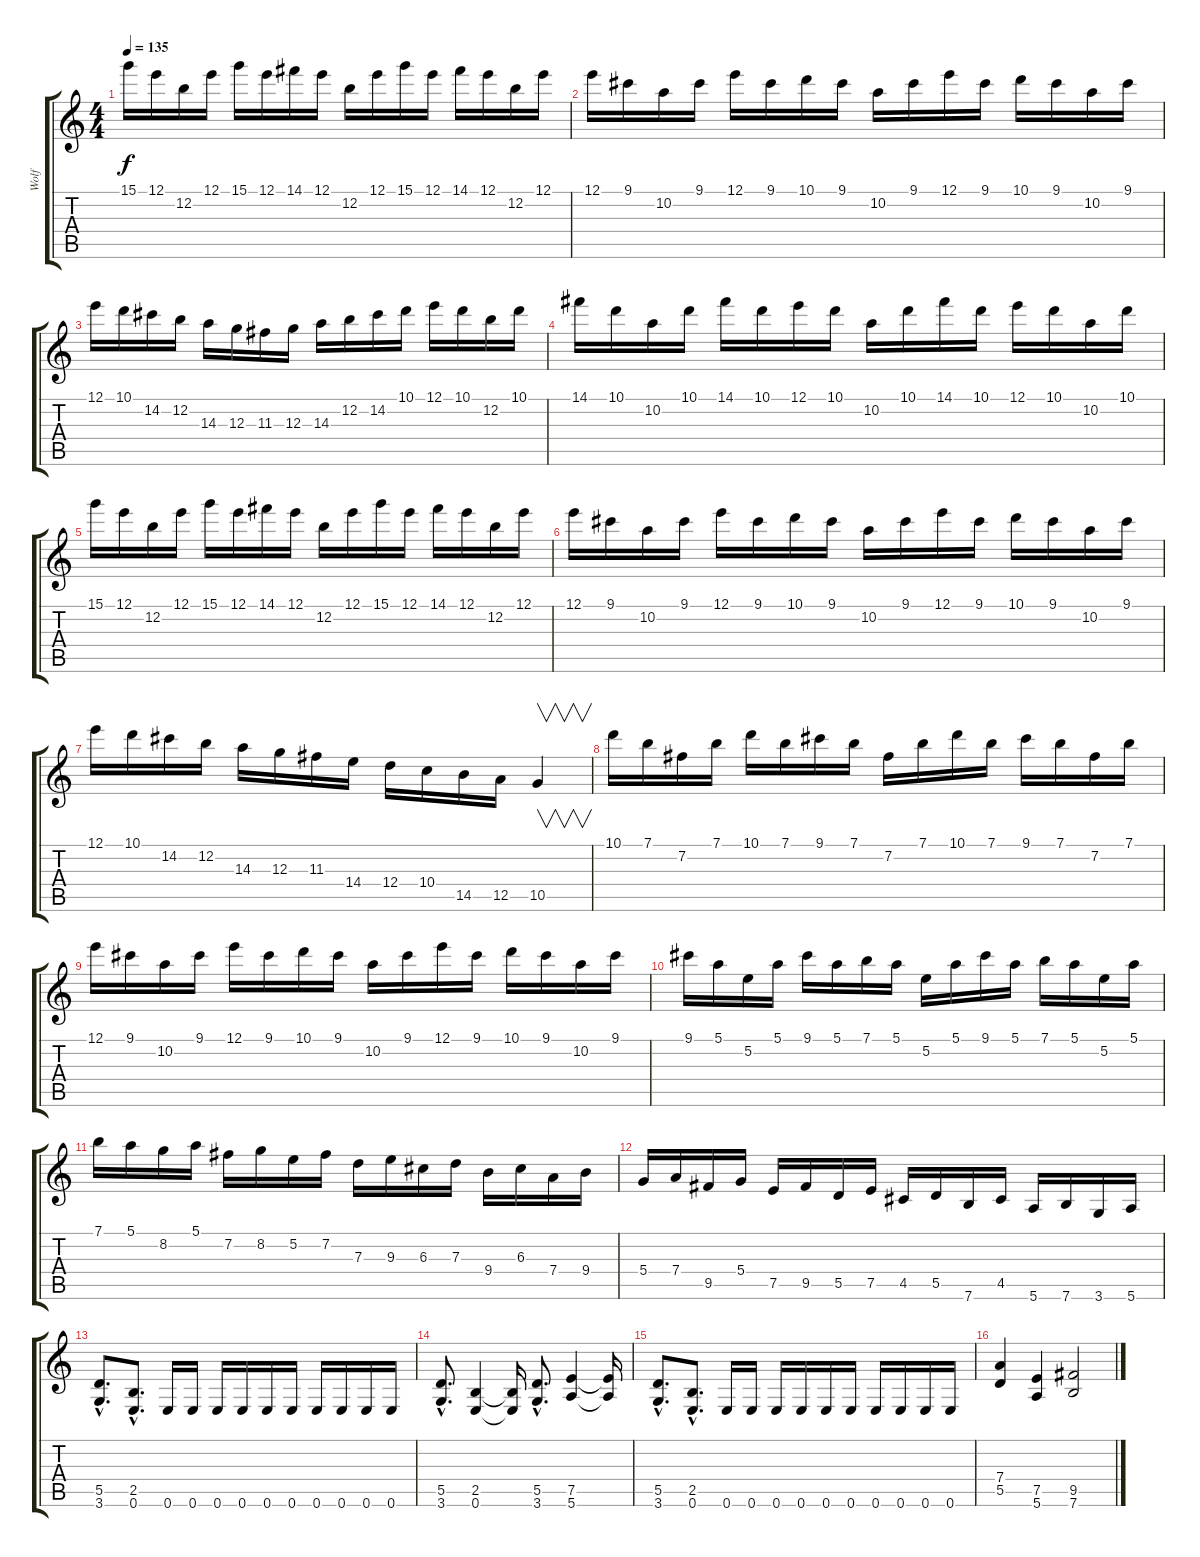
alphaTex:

\track ("Wolf" "Wolf") {instrument overdrivenguitar}
\staff {score tabs}
\tuning (E4 B3 G3 D3 A2 E2) {hide}
\ts (4 4)
\tempo 135
\clef g2
\ks c
15.1.16{dy f} 12.1.16 12.2.16 12.1.16 15.1.16 12.1.16 14.1.16 12.1.16 12.2.16 12.1.16 15.1.16 12.1.16 14.1.16 12.1.16 12.2.16 12.1.16 |
12.1.16 9.1.16 10.2.16 9.1.16 12.1.16 9.1.16 10.1.16 9.1.16 10.2.16 9.1.16 12.1.16 9.1.16 10.1.16 9.1.16 10.2.16 9.1.16 |
12.1.16 10.1.16 14.2.16 12.2.16 14.3.16 12.3.16 11.3.16 12.3.16 14.3.16 12.2.16 14.2.16 10.1.16 12.1.16 10.1.16 12.2.16 10.1.16 |
14.1.16 10.1.16 10.2.16 10.1.16 14.1.16 10.1.16 12.1.16 10.1.16 10.2.16 10.1.16 14.1.16 10.1.16 12.1.16 10.1.16 10.2.16 10.1.16 |
15.1.16 12.1.16 12.2.16 12.1.16 15.1.16 12.1.16 14.1.16 12.1.16 12.2.16 12.1.16 15.1.16 12.1.16 14.1.16 12.1.16 12.2.16 12.1.16 |
12.1.16 9.1.16 10.2.16 9.1.16 12.1.16 9.1.16 10.1.16 9.1.16 10.2.16 9.1.16 12.1.16 9.1.16 10.1.16 9.1.16 10.2.16 9.1.16 |
12.1.16 10.1.16 14.2.16 12.2.16 14.3.16 12.3.16 11.3.16 14.4.16 12.4.16 10.4.16 14.5.16 12.5.16 10.5.4{v} |
10.1.16 7.1.16 7.2.16 7.1.16 10.1.16 7.1.16 9.1.16 7.1.16 7.2.16 7.1.16 10.1.16 7.1.16 9.1.16 7.1.16 7.2.16 7.1.16 |
12.1.16 9.1.16 10.2.16 9.1.16 12.1.16 9.1.16 10.1.16 9.1.16 10.2.16 9.1.16 12.1.16 9.1.16 10.1.16 9.1.16 10.2.16 9.1.16 |
9.1.16 5.1.16 5.2.16 5.1.16 9.1.16 5.1.16 7.1.16 5.1.16 5.2.16 5.1.16 9.1.16 5.1.16 7.1.16 5.1.16 5.2.16 5.1.16 |
7.1.16 5.1.16 8.2.16 5.1.16 7.2.16 8.2.16 5.2.16 7.2.16 7.3.16 9.3.16 6.3.16 7.3.16 9.4.16 6.3.16 7.4.16 9.4.16 |
5.4.16 7.4.16 9.5.16 5.4.16 7.5.16 9.5.16 5.5.16 7.5.16 4.5.16 5.5.16 7.6.16 4.5.16 5.6.16 7.6.16 3.6.16 5.6.16 |
(5.5{hac} 3.6{hac}).8{d} (2.5{hac} 0.6{hac}).8{d} 0.6.16 0.6.16 0.6.16 0.6.16 0.6.16 0.6.16 0.6.16 0.6.16 0.6.16 0.6.16 |
(5.5{hac} 3.6{hac}).8{d} (2.5 0.6).4 (2.5{t} 0.6{t}).16 (5.5{hac} 3.6{hac}).8{d} (7.5 5.6).4 (7.5{t} 5.6{t}).16 |
(5.5{hac} 3.6{hac}).8{d} (2.5{hac} 0.6{hac}).8{d} 0.6.16 0.6.16 0.6.16 0.6.16 0.6.16 0.6.16 0.6.16 0.6.16 0.6.16 0.6.16 |
(7.4 5.5).4 (7.5 5.6).4 (9.5 7.6).2
